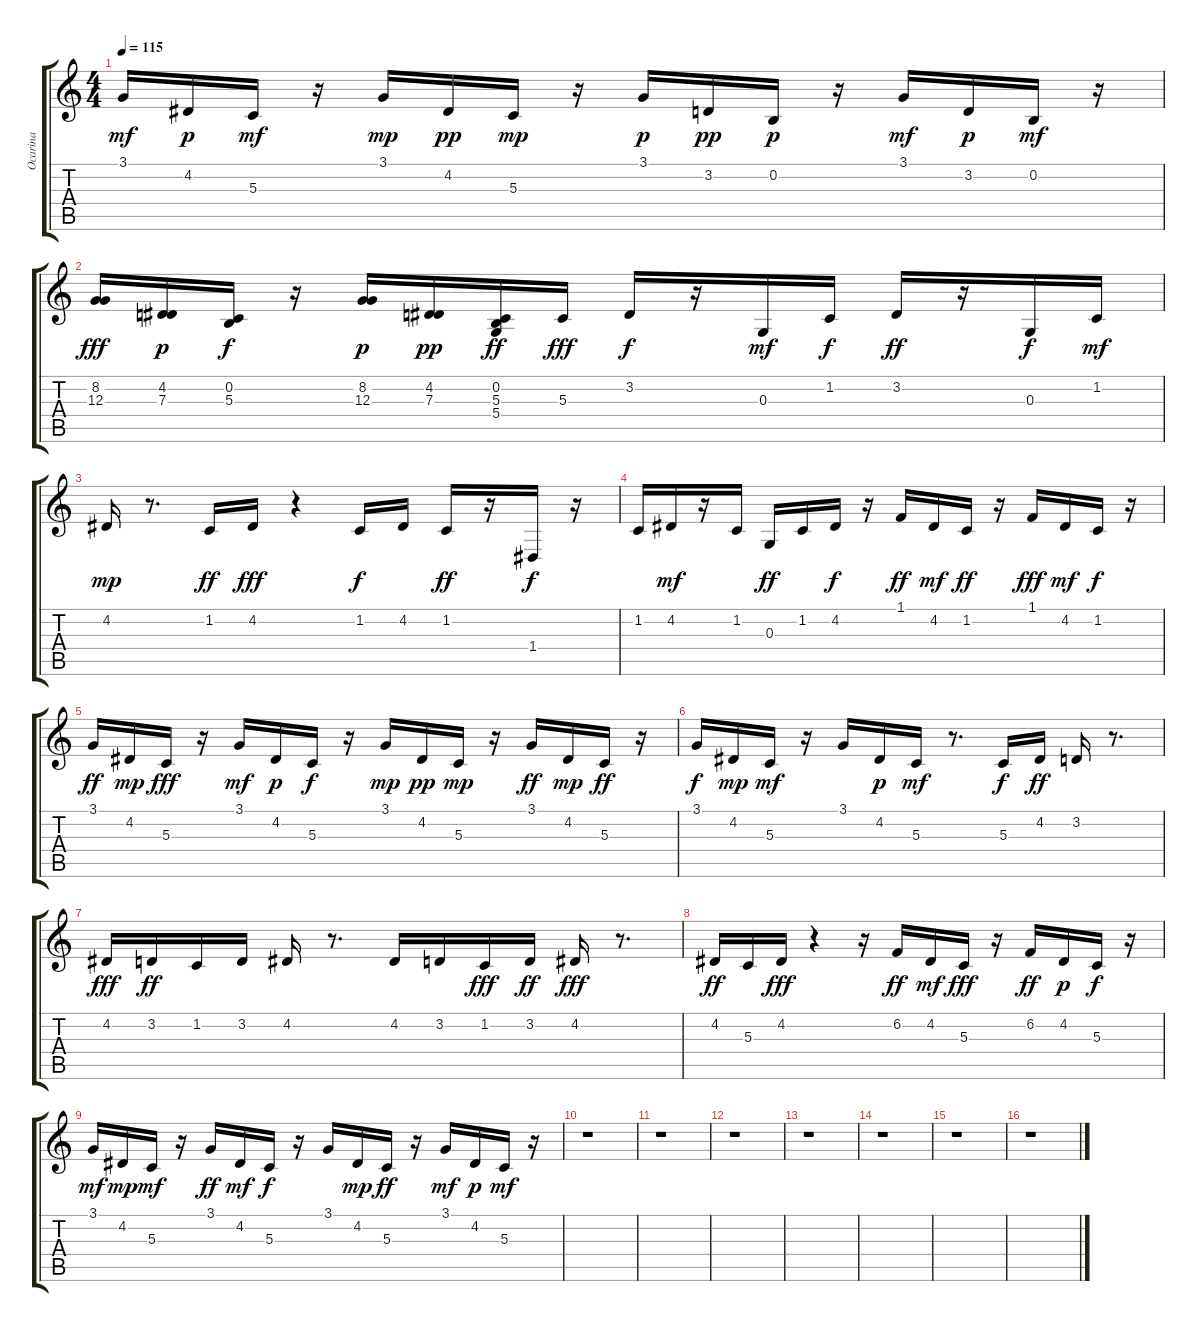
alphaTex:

\track ("Ocarina" "Ocarina") {instrument ocarina}
\staff {score tabs}
\tuning (E4 B3 G3 D3 A2 E2) {hide}
\ts (4 4)
\tempo 115
\clef g2
\ks c
3.1.16{dy mf} 4.2.16{dy p} 5.3.16{dy mf} r.16 3.1.16{dy mp} 4.2.16{dy pp} 5.3.16{dy mp} r.16 3.1.16{dy p} 3.2.16{dy pp} 0.2.16{dy p} r.16 3.1.16{dy mf} 3.2.16{dy p} 0.2.16{dy mf} r.16 |
(8.2 12.3).16{dy fff} (4.2 7.3).16{dy p} (0.2 5.3).16{dy f} r.16 (8.2 12.3).16{dy p} (4.2 7.3).16{dy pp} (0.2 5.3 5.4).16{dy ff balance 0} 5.3.16{dy fff} 3.2.16{dy f balance 5} r.16 0.3.16{dy mf} 1.2.16{dy f} 3.2.16{dy ff} r.16 0.3.16{dy f balance 16} 1.2.16{dy mf} |
4.2.16{dy mp} r.8{d} 1.2.16{dy ff balance 0} 4.2.16{dy fff} r.4 1.2.16{dy f balance 16} 4.2.16 1.2.16{dy ff} r.16 1.4.16{dy f} r.16 |
1.2.16{balance 6} 4.2.16{dy mf} r.16 1.2.16 0.3.16{dy ff balance 0} 1.2.16 4.2.16{dy f} r.16 1.1.16{dy ff} 4.2.16{dy mf} 1.2.16{dy ff} r.16 1.1.16{dy fff} 4.2.16{dy mf} 1.2.16{dy f} r.16 |
3.1.16{dy ff balance 6} 4.2.16{dy mp} 5.3.16{dy fff} r.16 3.1.16{dy mf} 4.2.16{dy p} 5.3.16{dy f} r.16 3.1.16{dy mp} 4.2.16{dy pp} 5.3.16{dy mp} r.16 3.1.16{dy ff} 4.2.16{dy mp} 5.3.16{dy ff} r.16 |
3.1.16{dy f} 4.2.16{dy mp} 5.3.16{dy mf} r.16 3.1.16 4.2.16{dy p} 5.3.16{dy mf} r.8{d} 5.3.16{dy f balance 16} 4.2.16{dy ff} 3.2.16 r.8{d} |
4.2.16{dy fff balance 0} 3.2.16{dy ff} 1.2.16 3.2.16 4.2.16 r.8{d} 4.2.16{balance 16} 3.2.16 1.2.16{dy fff} 3.2.16{dy ff} 4.2.16{dy fff} r.8{d} |
4.2.16{dy ff balance 0} 5.3.16 4.2.16{dy fff} r.4 r.16 6.2.16{dy ff balance 6} 4.2.16{dy mf} 5.3.16{dy fff} r.16 6.2.16{dy ff} 4.2.16{dy p} 5.3.16{dy f} r.16 |
3.1.16{dy mf} 4.2.16{dy mp} 5.3.16{dy mf} r.16 3.1.16{dy ff} 4.2.16{dy mf} 5.3.16{dy f} r.16 3.1.16 4.2.16{dy mp} 5.3.16{dy ff} r.16 3.1.16{dy mf} 4.2.16{dy p} 5.3.16{dy mf} r.16 |
r.1 |
r.1 |
r.1 |
r.1 |
r.1 |
r.1 |
r.1
